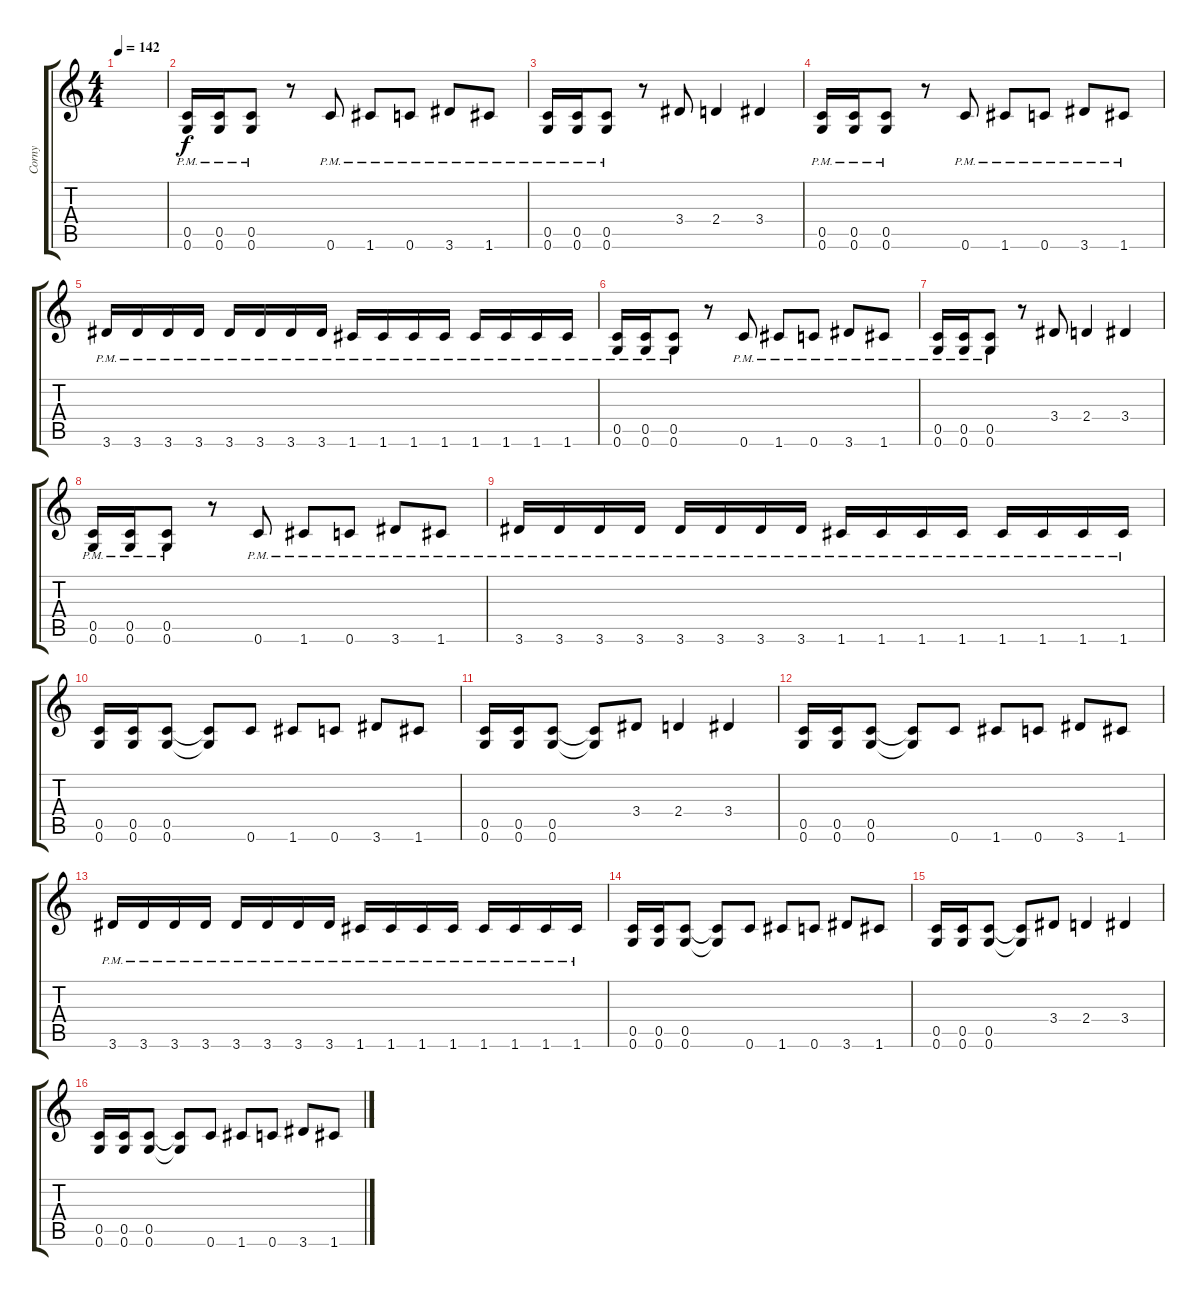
\track ("Corny" "Corny") {instrument distortionguitar}
\staff {score tabs}
\tuning (D4 A3 F3 C3 G2 C3) {hide}
\ts (4 4)
\tempo 142
\clef g2
\ks c
|
(0.5 0.6{pm}).16 (0.5 0.6{pm}).16 (0.5 0.6{pm}).8 r.8 0.6{pm}.8 1.6{pm}.8 0.6{pm}.8 3.6{pm}.8 1.6{pm}.8 |
(0.5 0.6{pm}).16 (0.5 0.6{pm}).16 (0.5 0.6{pm}).8 r.8 3.4.8 2.4.4 3.4.4 |
(0.5 0.6{pm}).16 (0.5 0.6{pm}).16 (0.5 0.6{pm}).8 r.8 0.6{pm}.8 1.6{pm}.8 0.6{pm}.8 3.6{pm}.8 1.6{pm}.8 |
3.6{pm}.16 3.6{pm}.16 3.6{pm}.16 3.6{pm}.16 3.6{pm}.16 3.6{pm}.16 3.6{pm}.16 3.6{pm}.16 1.6{pm}.16 1.6{pm}.16 1.6{pm}.16 1.6{pm}.16 1.6{pm}.16 1.6{pm}.16 1.6{pm}.16 1.6{pm}.16 |
(0.5 0.6{pm}).16 (0.5 0.6{pm}).16 (0.5 0.6{pm}).8 r.8 0.6{pm}.8 1.6{pm}.8 0.6{pm}.8 3.6{pm}.8 1.6{pm}.8 |
(0.5 0.6{pm}).16 (0.5 0.6{pm}).16 (0.5 0.6{pm}).8 r.8 3.4.8 2.4.4 3.4.4 |
(0.5 0.6{pm}).16 (0.5 0.6{pm}).16 (0.5 0.6{pm}).8 r.8 0.6{pm}.8 1.6{pm}.8 0.6{pm}.8 3.6{pm}.8 1.6{pm}.8 |
3.6{pm}.16 3.6{pm}.16 3.6{pm}.16 3.6{pm}.16 3.6{pm}.16 3.6{pm}.16 3.6{pm}.16 3.6{pm}.16 1.6{pm}.16 1.6{pm}.16 1.6{pm}.16 1.6{pm}.16 1.6{pm}.16 1.6{pm}.16 1.6{pm}.16 1.6{pm}.16 |
(0.5 0.6).16 (0.5 0.6).16 (0.5 0.6).8 (0.5{t} 0.6{t}).8 0.6.8 1.6.8 0.6.8 3.6.8 1.6.8 |
(0.5 0.6).16 (0.5 0.6).16 (0.5 0.6).8 (0.5{t} 0.6{t}).8 3.4.8 2.4.4 3.4.4 |
(0.5 0.6).16 (0.5 0.6).16 (0.5 0.6).8 (0.5{t} 0.6{t}).8 0.6.8 1.6.8 0.6.8 3.6.8 1.6.8 |
3.6{pm}.16 3.6{pm}.16 3.6{pm}.16 3.6{pm}.16 3.6{pm}.16 3.6{pm}.16 3.6{pm}.16 3.6{pm}.16 1.6{pm}.16 1.6{pm}.16 1.6{pm}.16 1.6{pm}.16 1.6{pm}.16 1.6{pm}.16 1.6{pm}.16 1.6{pm}.16 |
(0.5 0.6).16 (0.5 0.6).16 (0.5 0.6).8 (0.5{t} 0.6{t}).8 0.6.8 1.6.8 0.6.8 3.6.8 1.6.8 |
(0.5 0.6).16 (0.5 0.6).16 (0.5 0.6).8 (0.5{t} 0.6{t}).8 3.4.8 2.4.4 3.4.4 |
(0.5 0.6).16 (0.5 0.6).16 (0.5 0.6).8 (0.5{t} 0.6{t}).8 0.6.8 1.6.8 0.6.8 3.6.8 1.6.8
